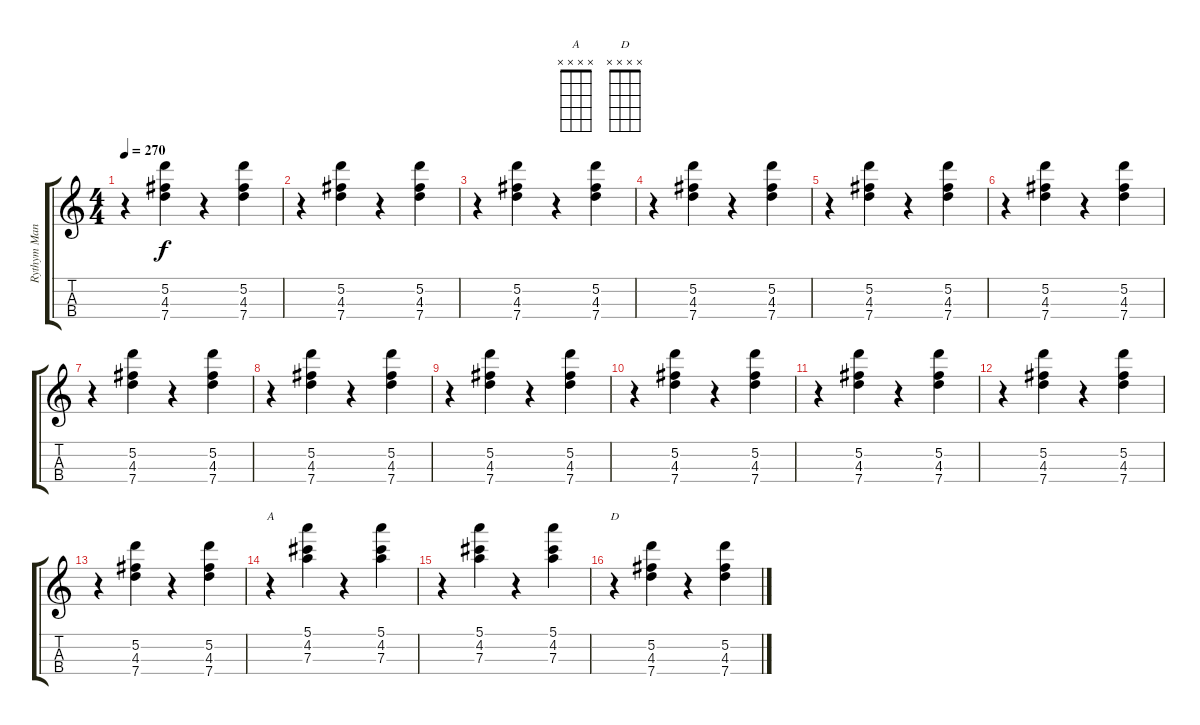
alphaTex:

\track ("Rythym Mandolin" "Rythym Man") {instrument banjo}
\staff {score tabs}
\tuning (E5 A4 D4 G3) {hide}
\displaytranspose 12
\chord ("A" x x x x) {firstfret 0}
\chord ("D" x x x x) {firstfret 0}
\ts (4 4)
\tempo 270
\clef g2
\ks c
r.4{dy f} (5.2 4.3 7.4).4 r.4 (5.2 4.3 7.4).4 |
r.4 (5.2 4.3 7.4).4 r.4 (5.2 4.3 7.4).4 |
r.4 (5.2 4.3 7.4).4 r.4 (5.2 4.3 7.4).4 |
r.4 (5.2 4.3 7.4).4 r.4 (5.2 4.3 7.4).4 |
r.4 (5.2 4.3 7.4).4 r.4 (5.2 4.3 7.4).4 |
r.4 (5.2 4.3 7.4).4 r.4 (5.2 4.3 7.4).4 |
r.4 (5.2 4.3 7.4).4 r.4 (5.2 4.3 7.4).4 |
r.4 (5.2 4.3 7.4).4 r.4 (5.2 4.3 7.4).4 |
r.4 (5.2 4.3 7.4).4 r.4 (5.2 4.3 7.4).4 |
r.4 (5.2 4.3 7.4).4 r.4 (5.2 4.3 7.4).4 |
r.4 (5.2 4.3 7.4).4 r.4 (5.2 4.3 7.4).4 |
r.4 (5.2 4.3 7.4).4 r.4 (5.2 4.3 7.4).4 |
r.4 (5.2 4.3 7.4).4 r.4 (5.2 4.3 7.4).4 |
r.4{ch "A"} (5.1 4.2 7.3).4 r.4 (5.1 4.2 7.3).4 |
r.4 (5.1 4.2 7.3).4 r.4 (5.1 4.2 7.3).4 |
r.4{ch "D"} (5.2 4.3 7.4).4 r.4 (5.2 4.3 7.4).4
